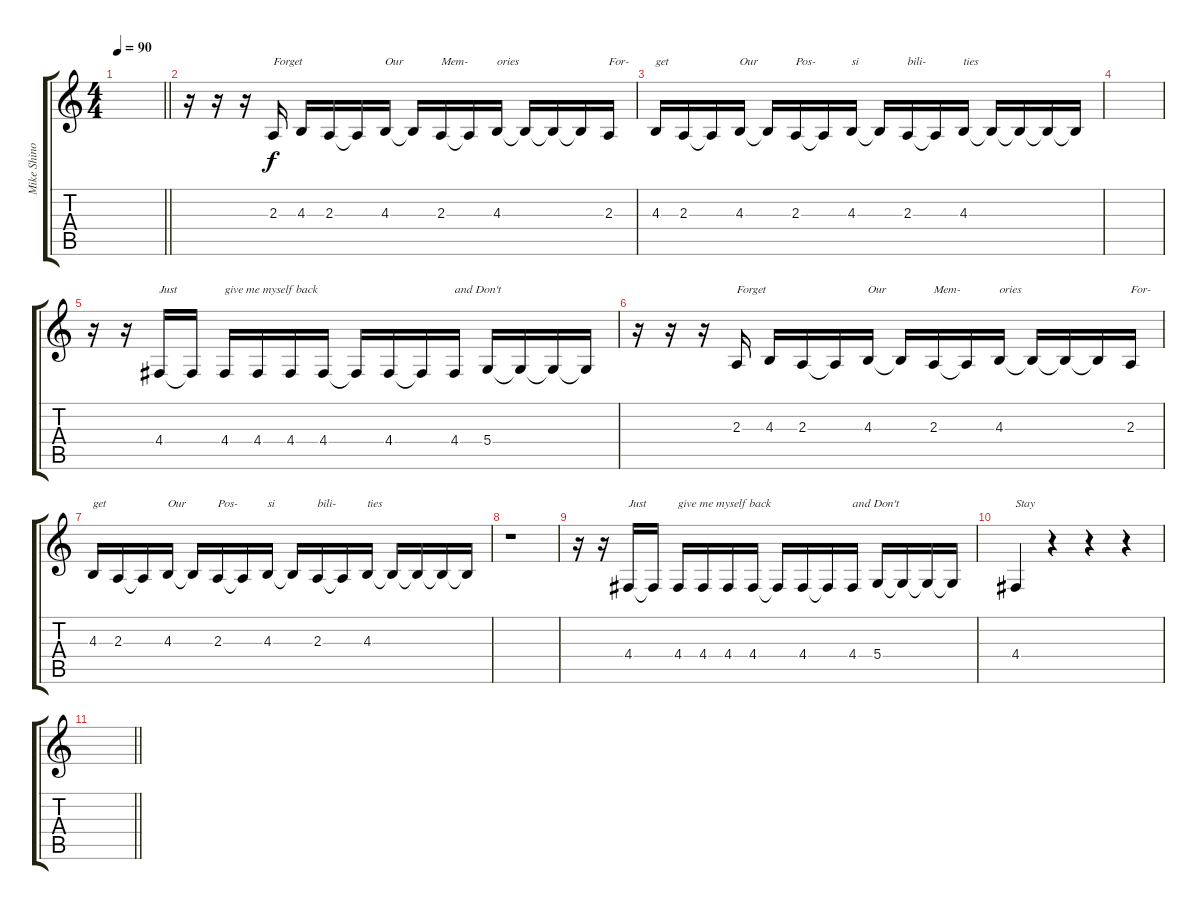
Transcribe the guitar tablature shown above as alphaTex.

\track ("Mike Shinoda - Vocals" "Mike Shino") {instrument harmonica}
\staff {score tabs}
\tuning (E4 B3 G3 D3 A2 E2) {hide}
\ts (4 4)
\tempo 90
\clef g2
\barLineRight lightlight
\ks c
|
r.16 r.16 r.16 2.3.16{txt "Forget "} 4.3.16 2.3.16 2.3{t}.16 4.3.16{txt "Our"} 4.3{t}.16 2.3.16{txt "Mem-"} 2.3{t}.16 4.3.16{txt "ories"} 4.3{t}.16 4.3{t}.16 4.3{t}.16 2.3.16{txt "For-"} |
4.3.16{txt "get"} 2.3.16 2.3{t}.16 4.3.16{txt "Our"} 4.3{t}.16 2.3.16{txt "Pos-"} 2.3{t}.16 4.3.16{txt "si"} 4.3{t}.16 2.3.16{txt "bili-"} 2.3{t}.16 4.3.16{txt "ties"} 4.3{t}.16 4.3{t}.16 4.3{t}.16 4.3{t}.16 |
|
r.16 r.16 4.4.16{txt "Just   "} 4.4{t}.16 4.4.16{txt "give me myself back"} 4.4.16 4.4.16 4.4.16 4.4{t}.16 4.4.16 4.4{t}.16 4.4.16{txt "and Don't "} 5.4.16 5.4{t}.16 5.4{t}.16 5.4{t}.16 |
r.16 r.16 r.16 2.3.16{txt "Forget "} 4.3.16 2.3.16 2.3{t}.16 4.3.16{txt "Our"} 4.3{t}.16 2.3.16{txt "Mem-"} 2.3{t}.16 4.3.16{txt "ories"} 4.3{t}.16 4.3{t}.16 4.3{t}.16 2.3.16{txt "For-"} |
4.3.16{txt "get"} 2.3.16 2.3{t}.16 4.3.16{txt "Our"} 4.3{t}.16 2.3.16{txt "Pos-"} 2.3{t}.16 4.3.16{txt "si"} 4.3{t}.16 2.3.16{txt "bili-"} 2.3{t}.16 4.3.16{txt "ties"} 4.3{t}.16 4.3{t}.16 4.3{t}.16 4.3{t}.16 |
r.1 |
r.16 r.16 4.4.16{txt "Just   "} 4.4{t}.16 4.4.16{txt "give me myself back"} 4.4.16 4.4.16 4.4.16 4.4{t}.16 4.4.16 4.4{t}.16 4.4.16{txt "and Don't "} 5.4.16 5.4{t}.16 5.4{t}.16 5.4{t}.16 |
4.4.4{txt "Stay"} r.4 r.4 r.4 |
\barLineRight lightlight
